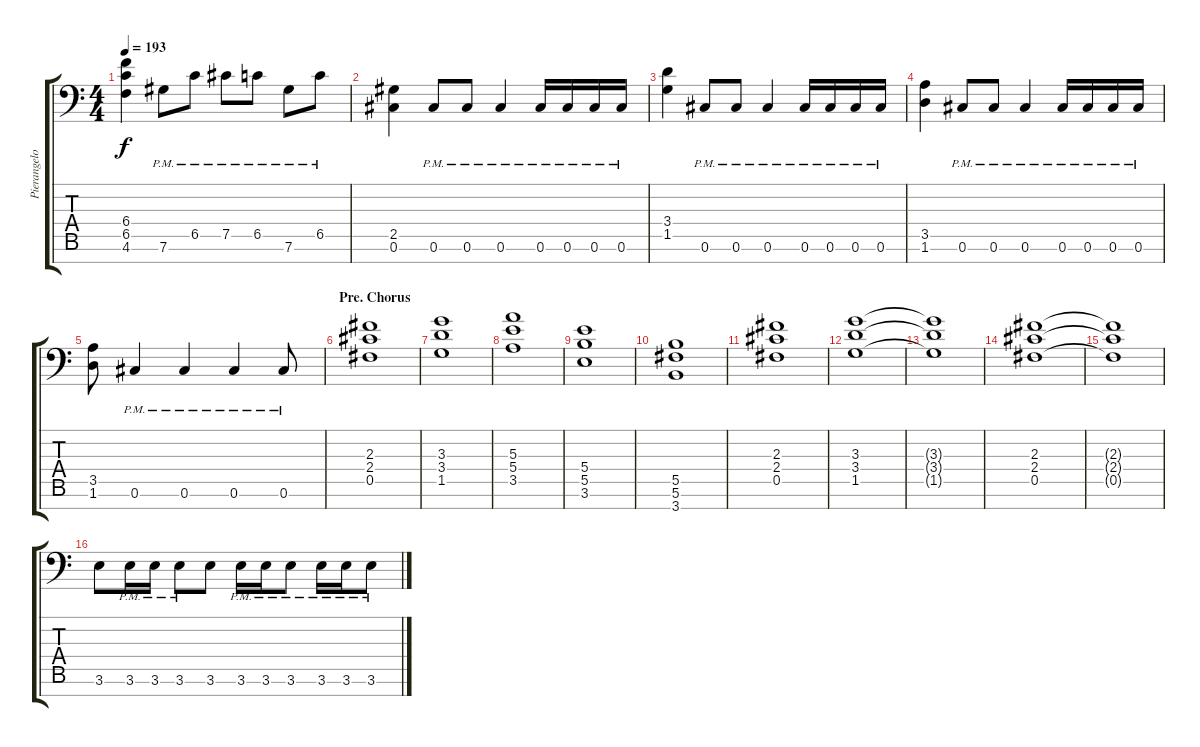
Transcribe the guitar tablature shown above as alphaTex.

\track ("Pierangelo Giglioni" "Pierangelo") {instrument distortionguitar}
\staff {score tabs}
\tuning (Db4 Ab3 E3 B2 Gb2 Db2 Ab1) {hide}
\ts (4 4)
\tempo 193
\clef f4
\ks c
(6.4 6.5 4.6).4{dy f} 7.6{pm}.8 6.5{pm}.8 7.5{pm}.8 6.5{pm}.8 7.6{pm}.8 6.5{pm}.8 |
(2.5 0.6).4 0.6{pm}.8 0.6{pm}.8 0.6{pm}.4 0.6{pm}.16 0.6{pm}.16 0.6{pm}.16 0.6{pm}.16 |
(3.4 1.5).4 0.6{pm}.8 0.6{pm}.8 0.6{pm}.4 0.6{pm}.16 0.6{pm}.16 0.6{pm}.16 0.6{pm}.16 |
(3.5 1.6).4 0.6{pm}.8 0.6{pm}.8 0.6{pm}.4 0.6{pm}.16 0.6{pm}.16 0.6{pm}.16 0.6{pm}.16 |
(3.5 1.6).8 0.6{pm}.4 0.6{pm}.4 0.6{pm}.4 0.6{pm}.8 |
\section ("" "Pre. Chorus")
(2.3 2.4 0.5).1 |
(3.3 3.4 1.5).1 |
(5.3 5.4 3.5).1 |
(5.4 5.5 3.6).1 |
(5.5 5.6 3.7).1 |
(2.3 2.4 0.5).1 |
(3.3 3.4 1.5).1 |
(3.3{t} 3.4{t} 1.5{t}).1 |
(2.3 2.4 0.5).1 |
(2.3{t} 2.4{t} 0.5{t}).1 |
3.6.8 3.6{pm}.16 3.6{pm}.16 3.6{pm}.8 3.6.8 3.6{pm}.16 3.6{pm}.16 3.6{pm}.8 3.6{pm}.16 3.6{pm}.16 3.6{pm}.8
